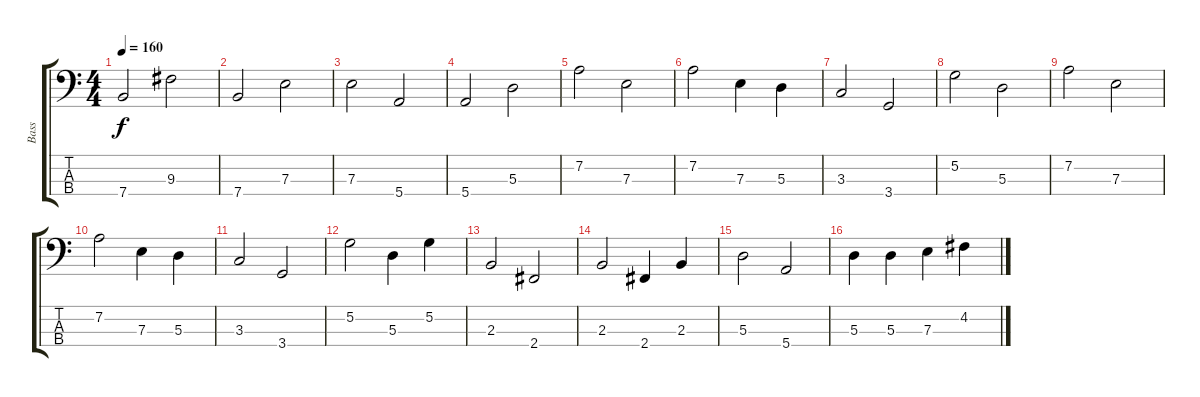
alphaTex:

\track ("Bass" "Bass") {instrument electricbassfinger}
\staff {score tabs}
\tuning (G2 D2 A1 E1) {hide}
\ts (4 4)
\tempo 160
\clef f4
\ks c
7.4.2{dy f} 9.3.2 |
7.4.2 7.3.2 |
7.3.2 5.4.2 |
5.4.2 5.3.2 |
7.2.2 7.3.2 |
7.2.2 7.3.4 5.3.4 |
3.3.2 3.4.2 |
5.2.2 5.3.2 |
7.2.2 7.3.2 |
7.2.2 7.3.4 5.3.4 |
3.3.2 3.4.2 |
5.2.2 5.3.4 5.2.4 |
2.3.2 2.4.2 |
2.3.2 2.4.4 2.3.4 |
5.3.2 5.4.2 |
5.3.4 5.3.4 7.3.4 4.2.4
